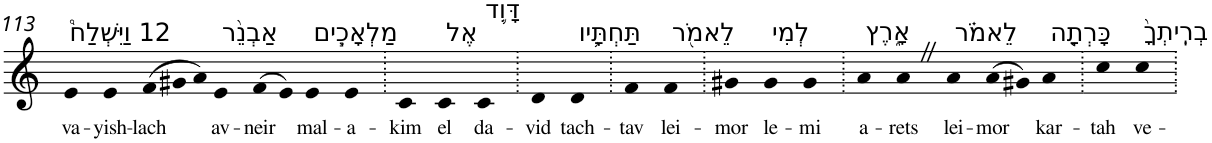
**kern	**text
*part1	*part1
*staff1	*staff1
*I"Piano	*
*I'Pno	*
!!LO:PB:g=z
*clefG2	*
*k[]	*
=113	=113
!LO:TX:a:t=12 וַיִּשְׁלַח֩	!
!	!LO:LY:b
4e	va-
!	!LO:LY:b
4e	-yish-
*Xtuplet	*
!	!LO:LY:b
(>12f	-lach
12g#X	.
12a)	.
!LO:TX:a:t=אַבְנֵ֨ר	!
!	!LO:LY:b
4e	av-
!	!LO:LY:b
(>8f	-neir
8e)	.
!LO:TX:a:t=מַלְאָכִ֧ים	!
!	!LO:LY:b
4e	mal-
!	!LO:LY:b
4e	-a-
=114.	=114.
!	!LO:LY:b
4c	-kim
!LO:TX:a:t=אֶל	!
!	!LO:LY:b
4c	el
!LO:TX:a:t=דָּוִ֛ד	!
!	!LO:LY:b
4c	da-
=115.	=115.
!	!LO:LY:b
4d	-vid
!LO:TX:a:t=תַּחְתָּ֥יו	!
!	!LO:LY:b
4d	tach-
=116.	=116.
!	!LO:LY:b
4f	-tav
!LO:TX:a:t=לֵאמֹ֖ר	!
!	!LO:LY:b
4f	lei-
=117.	=117.
!	!LO:LY:b
4g#X	-mor
!LO:TX:a:t=לְמִי	!
!	!LO:LY:b
4g#	le-
!	!LO:LY:b
4g#	-mi
=118.	=118.
!LO:TX:a:t=אָ֑רֶץ	!
!	!LO:LY:b
4a	a-
!	!LO:LY:b
4aZ	-rets
!LO:TX:a:t=לֵאמֹ֗ר	!
!	!LO:LY:b
4a	lei-
!	!LO:LY:b
(>8a	-mor
8g#X)	.
!LO:TX:a:t=כָּרְתָ֤ה	!
!	!LO:LY:b
4a	kar-
=119.	=119.
!	!LO:LY:b
4cc	-tah
!LO:TX:a:t=בְרִֽיתְךָ֙	!
!	!LO:LY:b
4cc	ve-
=.	=.
*-	*-
